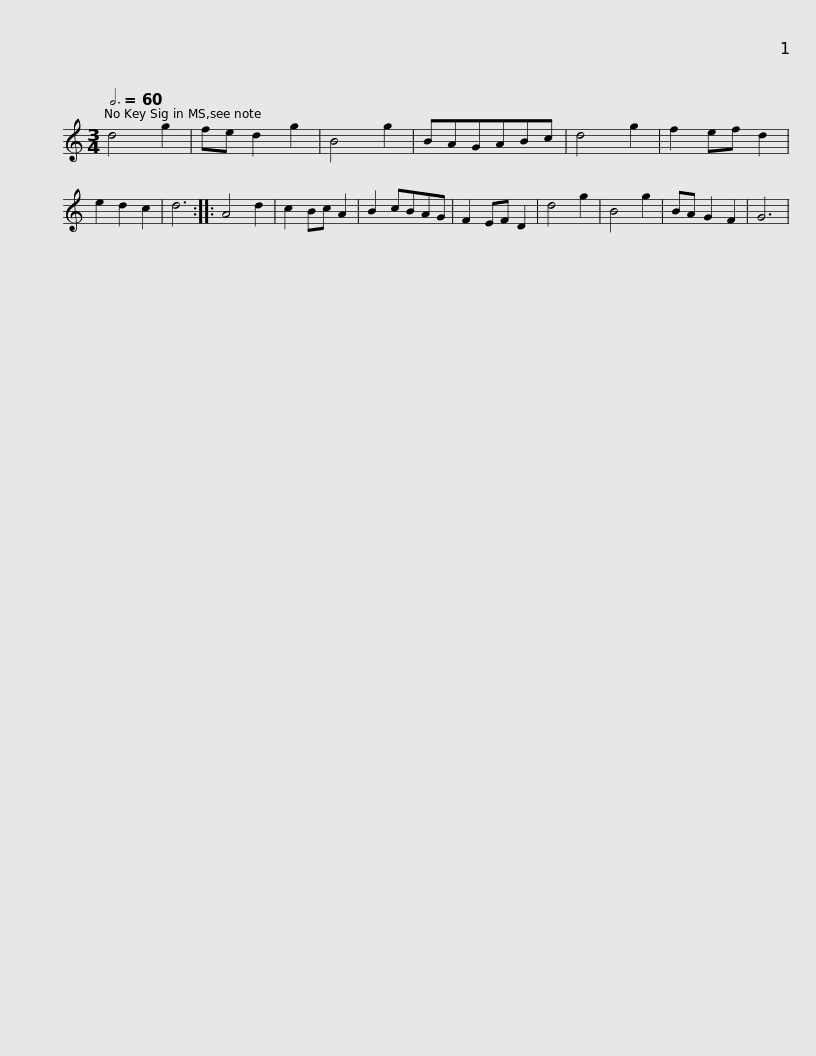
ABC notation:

X:1
L:1/8
Q:3/4=60
M:3/4
I:linebreak $
K:C
V:1 treble
V:1
 d4 g2 | fe d2 g2 | B4 g2 | BAGABc | d4 g2 | %5
 f2 ef d2 | e2 d2 c2 | d6 ::$ A4 d2 | c2 Bc A2 | %10
 B2 cBAG | F2 EF D2 | d4 g2 | B4 g2 | BA G2 F2 | %15
 G6 | %16
